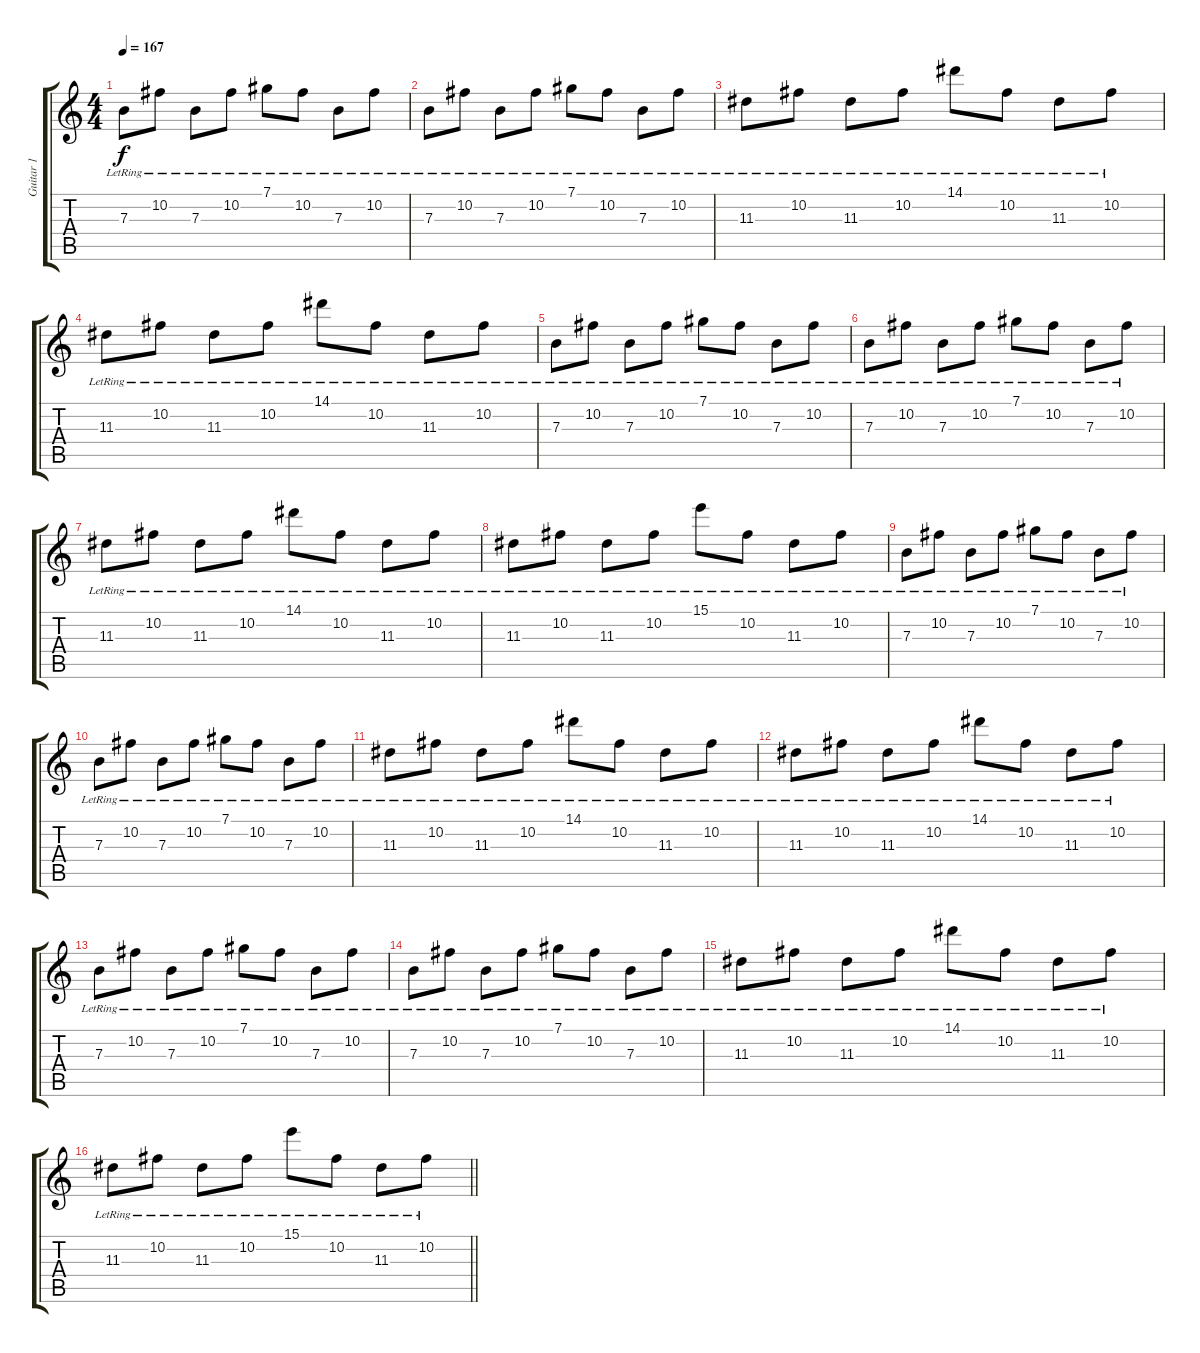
\track ("Guitar 1" "Guitar 1") {instrument electricguitarjazz}
\staff {score tabs}
\tuning (Db4 Ab3 E3 B2 Gb2 B1) {hide}
\ts (4 4)
\tempo 167
\clef g2
\ks c
7.3{lr}.8{dy f} 10.2{lr}.8 7.3{lr}.8 10.2{lr}.8 7.1{lr}.8 10.2{lr}.8 7.3{lr}.8 10.2{lr}.8 |
7.3{lr}.8 10.2{lr}.8 7.3{lr}.8 10.2{lr}.8 7.1{lr}.8 10.2{lr}.8 7.3{lr}.8 10.2{lr}.8 |
11.3{lr}.8 10.2{lr}.8 11.3{lr}.8 10.2{lr}.8 14.1{lr}.8 10.2{lr}.8 11.3{lr}.8 10.2{lr}.8 |
11.3{lr}.8 10.2{lr}.8 11.3{lr}.8 10.2{lr}.8 14.1{lr}.8 10.2{lr}.8 11.3{lr}.8 10.2{lr}.8 |
7.3{lr}.8 10.2{lr}.8 7.3{lr}.8 10.2{lr}.8 7.1{lr}.8 10.2{lr}.8 7.3{lr}.8 10.2{lr}.8 |
7.3{lr}.8 10.2{lr}.8 7.3{lr}.8 10.2{lr}.8 7.1{lr}.8 10.2{lr}.8 7.3{lr}.8 10.2{lr}.8 |
11.3{lr}.8 10.2{lr}.8 11.3{lr}.8 10.2{lr}.8 14.1{lr}.8 10.2{lr}.8 11.3{lr}.8 10.2{lr}.8 |
11.3{lr}.8 10.2{lr}.8 11.3{lr}.8 10.2{lr}.8 15.1{lr}.8 10.2{lr}.8 11.3{lr}.8 10.2{lr}.8 |
7.3{lr}.8 10.2{lr}.8 7.3{lr}.8 10.2{lr}.8 7.1{lr}.8 10.2{lr}.8 7.3{lr}.8 10.2{lr}.8 |
7.3{lr}.8 10.2{lr}.8 7.3{lr}.8 10.2{lr}.8 7.1{lr}.8 10.2{lr}.8 7.3{lr}.8 10.2{lr}.8 |
11.3{lr}.8 10.2{lr}.8 11.3{lr}.8 10.2{lr}.8 14.1{lr}.8 10.2{lr}.8 11.3{lr}.8 10.2{lr}.8 |
11.3{lr}.8 10.2{lr}.8 11.3{lr}.8 10.2{lr}.8 14.1{lr}.8 10.2{lr}.8 11.3{lr}.8 10.2{lr}.8 |
7.3{lr}.8 10.2{lr}.8 7.3{lr}.8 10.2{lr}.8 7.1{lr}.8 10.2{lr}.8 7.3{lr}.8 10.2{lr}.8 |
7.3{lr}.8 10.2{lr}.8 7.3{lr}.8 10.2{lr}.8 7.1{lr}.8 10.2{lr}.8 7.3{lr}.8 10.2{lr}.8 |
11.3{lr}.8 10.2{lr}.8 11.3{lr}.8 10.2{lr}.8 14.1{lr}.8 10.2{lr}.8 11.3{lr}.8 10.2{lr}.8 |
\barLineRight lightlight
11.3{lr}.8 10.2{lr}.8 11.3{lr}.8 10.2{lr}.8 15.1{lr}.8 10.2{lr}.8 11.3{lr}.8 10.2{lr}.8
